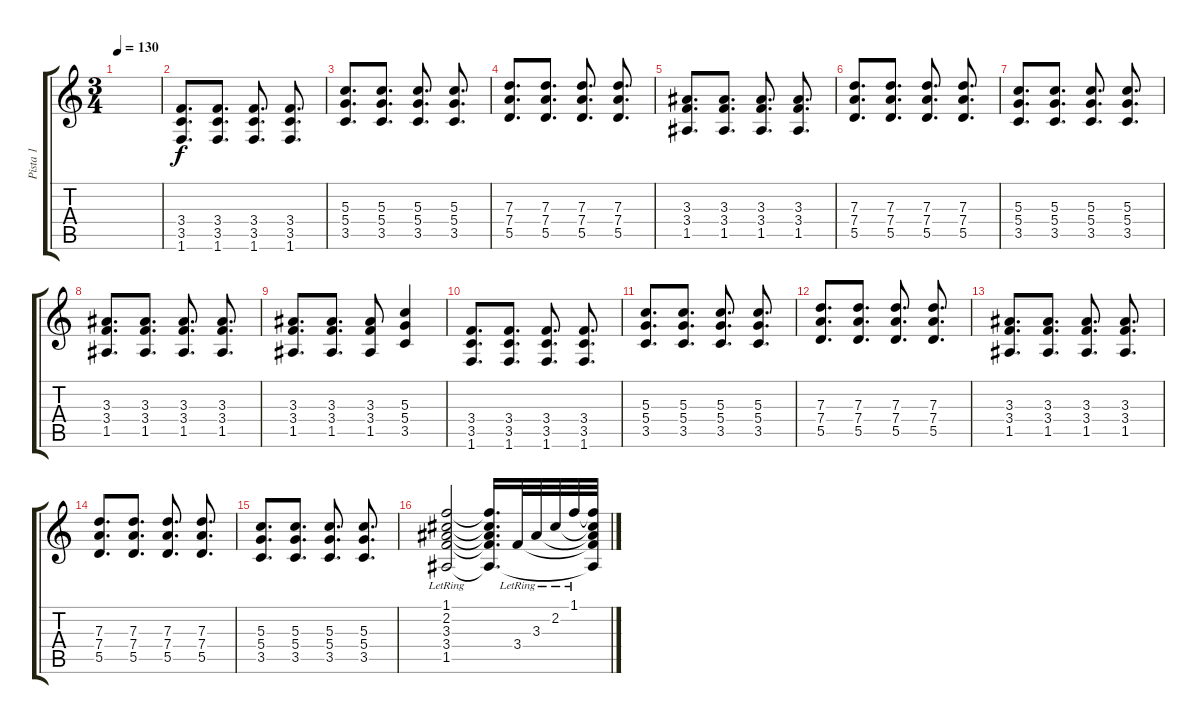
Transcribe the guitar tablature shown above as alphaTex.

\track ("Pista 1" "Pista 1") {instrument distortionguitar}
\staff {score tabs}
\tuning (E4 B3 G3 D3 A2 E2) {hide}
\ts (3 4)
\tempo 130
\clef g2
\ks c
|
(3.4 3.5 1.6).8{d volume 7 instrument overdrivenguitar} (3.4 3.5 1.6).8{d} (3.4 3.5 1.6).8{d} (3.4 3.5 1.6).8{d} |
(5.3 5.4 3.5).8{d} (5.3 5.4 3.5).8{d} (5.3 5.4 3.5).8{d} (5.3 5.4 3.5).8{d} |
(7.3 7.4 5.5).8{d} (7.3 7.4 5.5).8{d} (7.3 7.4 5.5).8{d} (7.3 7.4 5.5).8{d} |
(3.3 3.4 1.5).8{d} (3.3 3.4 1.5).8{d} (3.3 3.4 1.5).8{d} (3.3 3.4 1.5).8{d} |
(7.3 7.4 5.5).8{d} (7.3 7.4 5.5).8{d} (7.3 7.4 5.5).8{d} (7.3 7.4 5.5).8{d} |
(5.3 5.4 3.5).8{d} (5.3 5.4 3.5).8{d} (5.3 5.4 3.5).8{d} (5.3 5.4 3.5).8{d} |
(3.3 3.4 1.5).8{d} (3.3 3.4 1.5).8{d} (3.3 3.4 1.5).8{d} (3.3 3.4 1.5).8{d} |
(3.3 3.4 1.5).8{d} (3.3 3.4 1.5).8{d} (3.3 3.4 1.5).8 (5.3 5.4 3.5).4 |
(3.4 3.5 1.6).8{d} (3.4 3.5 1.6).8{d} (3.4 3.5 1.6).8{d} (3.4 3.5 1.6).8{d} |
(5.3 5.4 3.5).8{d} (5.3 5.4 3.5).8{d} (5.3 5.4 3.5).8{d} (5.3 5.4 3.5).8{d} |
(7.3 7.4 5.5).8{d} (7.3 7.4 5.5).8{d} (7.3 7.4 5.5).8{d} (7.3 7.4 5.5).8{d} |
(3.3 3.4 1.5).8{d} (3.3 3.4 1.5).8{d} (3.3 3.4 1.5).8{d} (3.3 3.4 1.5).8{d} |
(7.3 7.4 5.5).8{d} (7.3 7.4 5.5).8{d} (7.3 7.4 5.5).8{d} (7.3 7.4 5.5).8{d} |
(5.3 5.4 3.5).8{d} (5.3 5.4 3.5).8{d} (5.3 5.4 3.5).8{d} (5.3 5.4 3.5).8{d} |
(1.1{lr} 2.2{lr} 3.3{lr} 3.4{lr} 1.5{lr}).2 (1.1{t} 2.2{t} 3.3{t} 3.4{t} 1.5{t}).16{d} 3.4{lr}.32 3.3{lr}.32 2.2{lr}.32 1.1{lr}.32 (1.1{t} 2.2{t} 3.3{t} 3.4{t} 1.5{t}).32
